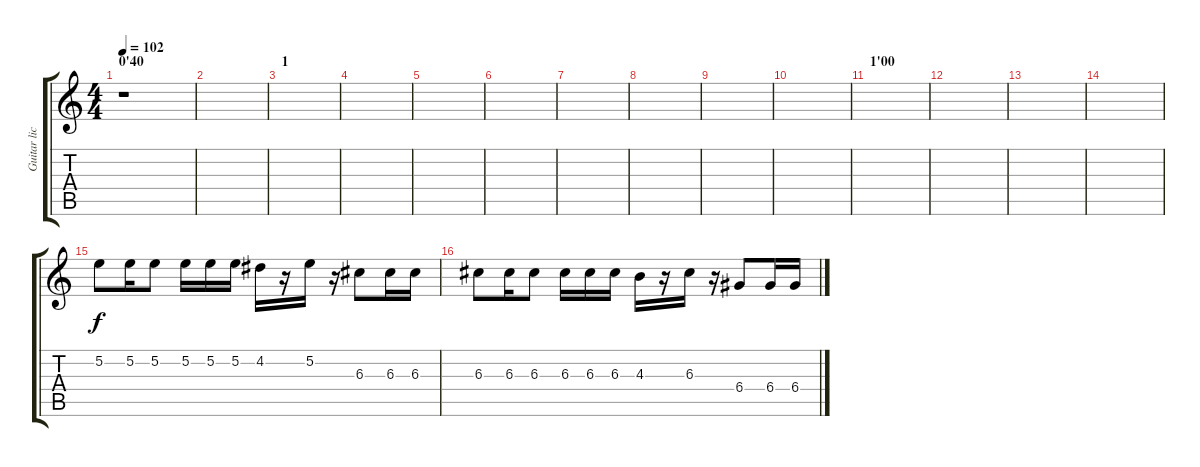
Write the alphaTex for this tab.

\track ("Guitar licks harmony" "Guitar lic") {instrument electricguitarjazz}
\staff {score tabs}
\tuning (E4 B3 G3 D3 A2 E2) {hide}
\ts (4 4)
\section ("" "0'40")
\tempo 102
\clef g2
\ks c
r.1{dy f instrument electricguitarjazz} |
|
\section ("" "1")
|
|
|
|
|
|
|
|
\section ("" "1'00")
|
|
|
|
5.2.8 5.2.16 5.2.8 5.2.16 5.2.16 5.2.16 4.2.16 r.16 5.2.16 r.16 6.3.8 6.3.16 6.3.16 |
6.3.8 6.3.16 6.3.8 6.3.16 6.3.16 6.3.16 4.3.16 r.16 6.3.16 r.16 6.4.8 6.4.16 6.4.16
